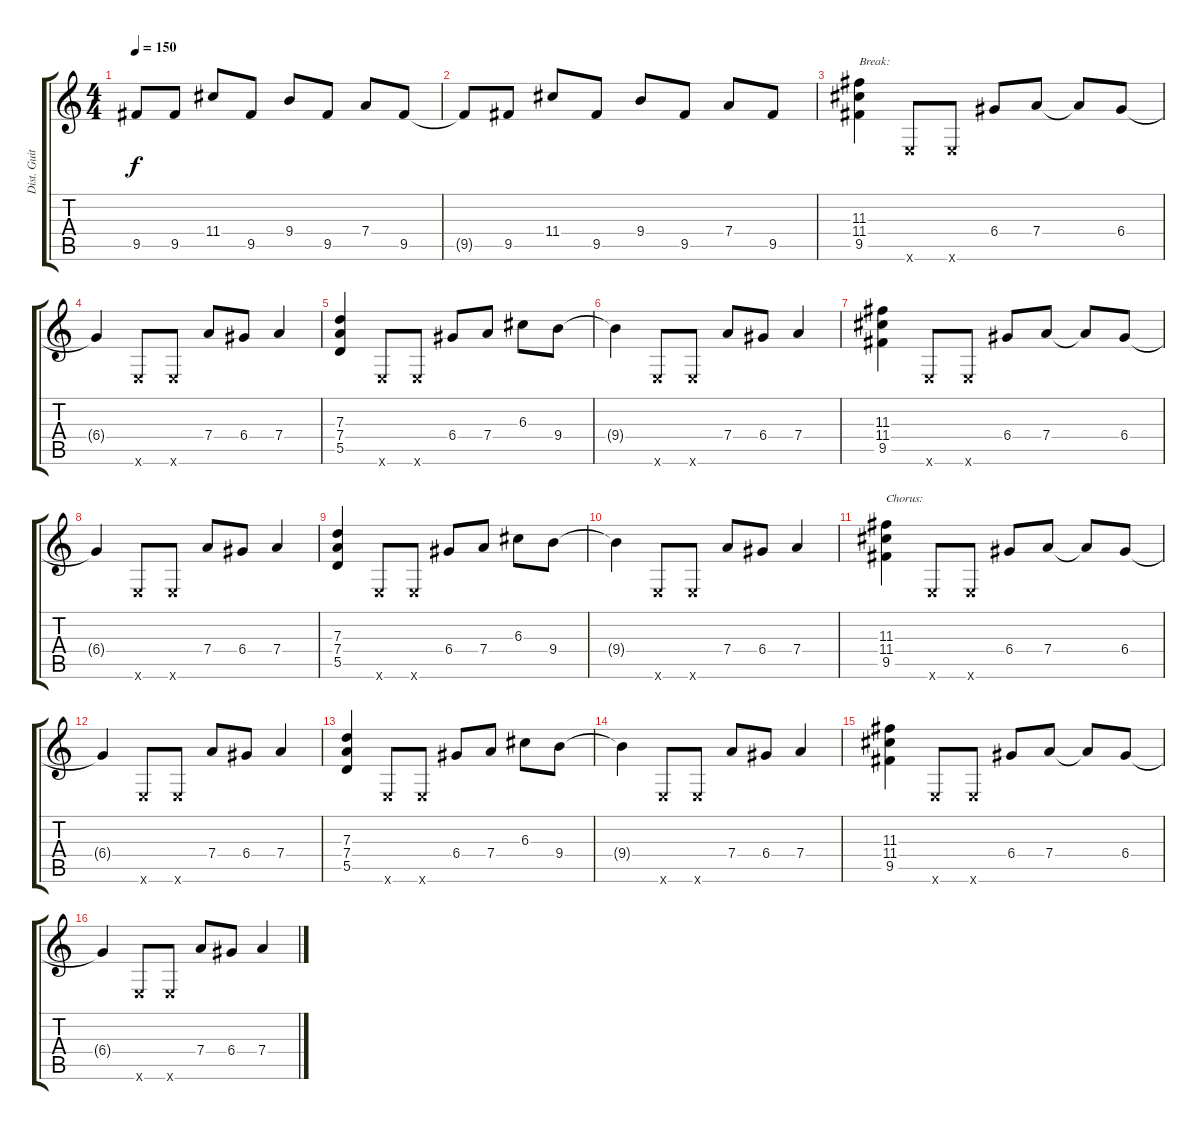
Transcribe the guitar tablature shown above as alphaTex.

\track ("Dist. Guitar 1" "Dist. Guit") {instrument overdrivenguitar}
\staff {score tabs}
\tuning (E4 B3 G3 D3 A2 E2) {hide}
\ts (4 4)
\tempo 150
\clef g2
\ks c
9.5{t}.8{dy f} 9.5.8 11.4.8 9.5.8 9.4.8 9.5.8 7.4.8 9.5.8 |
9.5{t}.8 9.5.8 11.4.8 9.5.8 9.4.8 9.5.8 7.4.8 9.5.8 |
(11.3 11.4 9.5).4{txt "Break:"} 0.6{x}.8 0.6{x}.8 6.4.8 7.4.8 7.4{t}.8 6.4.8 |
6.4{t}.4 0.6{x}.8 0.6{x}.8 7.4.8 6.4.8 7.4.4 |
(7.3 7.4 5.5).4 0.6{x}.8 0.6{x}.8 6.4.8 7.4.8 6.3.8 9.4.8 |
9.4{t}.4 0.6{x}.8 0.6{x}.8 7.4.8 6.4.8 7.4.4 |
(11.3 11.4 9.5).4 0.6{x}.8 0.6{x}.8 6.4.8 7.4.8 7.4{t}.8 6.4.8 |
6.4{t}.4 0.6{x}.8 0.6{x}.8 7.4.8 6.4.8 7.4.4 |
(7.3 7.4 5.5).4 0.6{x}.8 0.6{x}.8 6.4.8 7.4.8 6.3.8 9.4.8 |
9.4{t}.4 0.6{x}.8 0.6{x}.8 7.4.8 6.4.8 7.4.4 |
(11.3 11.4 9.5).4{txt "Chorus:"} 0.6{x}.8 0.6{x}.8 6.4.8 7.4.8 7.4{t}.8 6.4.8 |
6.4{t}.4 0.6{x}.8 0.6{x}.8 7.4.8 6.4.8 7.4.4 |
(7.3 7.4 5.5).4 0.6{x}.8 0.6{x}.8 6.4.8 7.4.8 6.3.8 9.4.8 |
9.4{t}.4 0.6{x}.8 0.6{x}.8 7.4.8 6.4.8 7.4.4 |
(11.3 11.4 9.5).4 0.6{x}.8 0.6{x}.8 6.4.8 7.4.8 7.4{t}.8 6.4.8 |
6.4{t}.4 0.6{x}.8 0.6{x}.8 7.4.8 6.4.8 7.4.4
